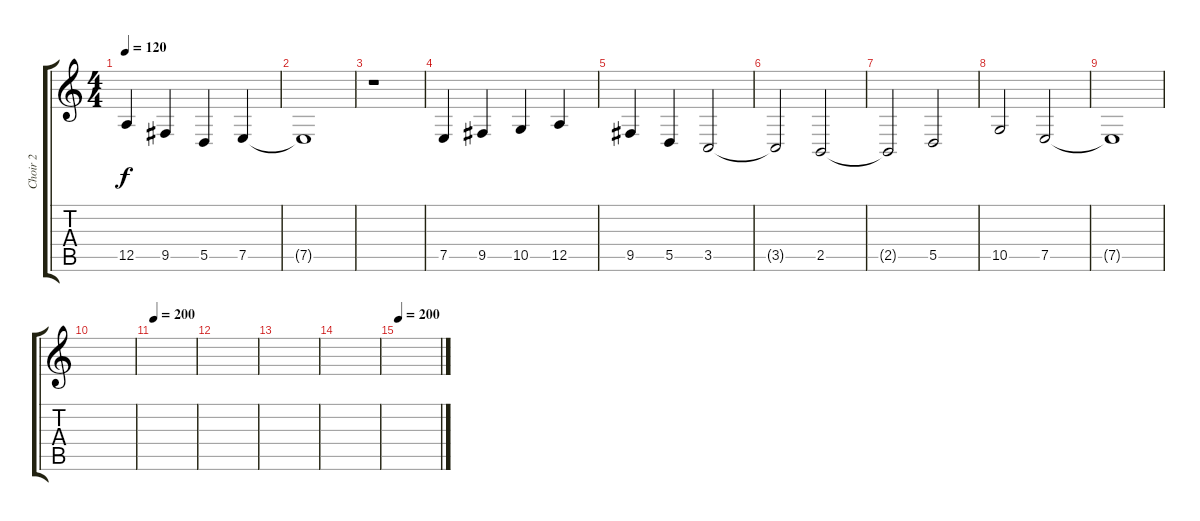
\track ("Choir 2" "Choir 2") {instrument voiceoohs}
\staff {score tabs}
\tuning (E4 B3 G3 D3 A2 E2) {hide}
\ts (4 4)
\tempo 120
\clef g2
\ks c
12.5.4{dy f} 9.5.4 5.5.4 7.5.4 |
7.5{t}.1 |
r.1 |
7.5.4 9.5.4 10.5.4 12.5.4 |
9.5.4 5.5.4 3.5.2 |
3.5{t}.2 2.5.2 |
2.5{t}.2 5.5.2 |
10.5.2 7.5.2 |
7.5{t}.1 |
|
\tempo 200
|
|
|
|
\tempo 200
